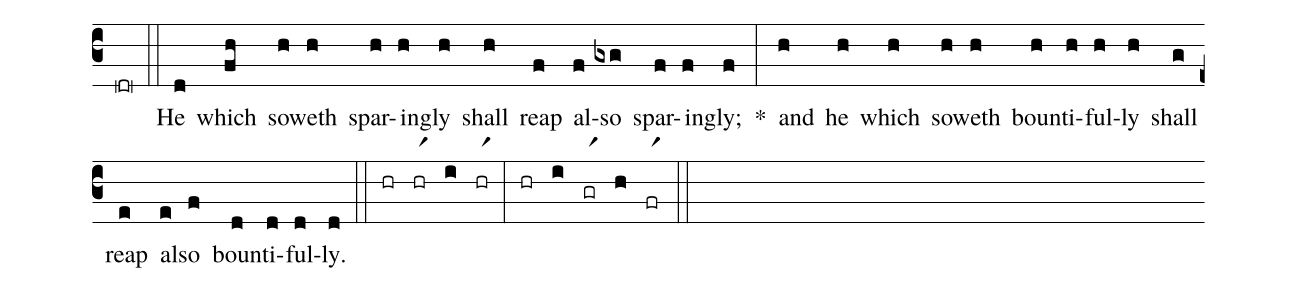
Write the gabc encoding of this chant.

%%
(c3) (dr0) (::)

He(d) which(fh) sow(h)eth(h) spar(h)ing(h)ly(h) shall(h) reap(f) al(f)so(gxg) spar(f)ing(f)ly;(f) *(:)
and(h) he(h) which(h) sow(h)eth(h) boun(h)ti(h)ful(h)ly(h) shall(g) reap(e) al(e)so(f) boun(d)ti(d)ful(d)ly.(d) (::)
(hr) (hr1r) (i) (hr1r) (:)
(hr) (i) (gr1r) (h) (fr1r) (::)
